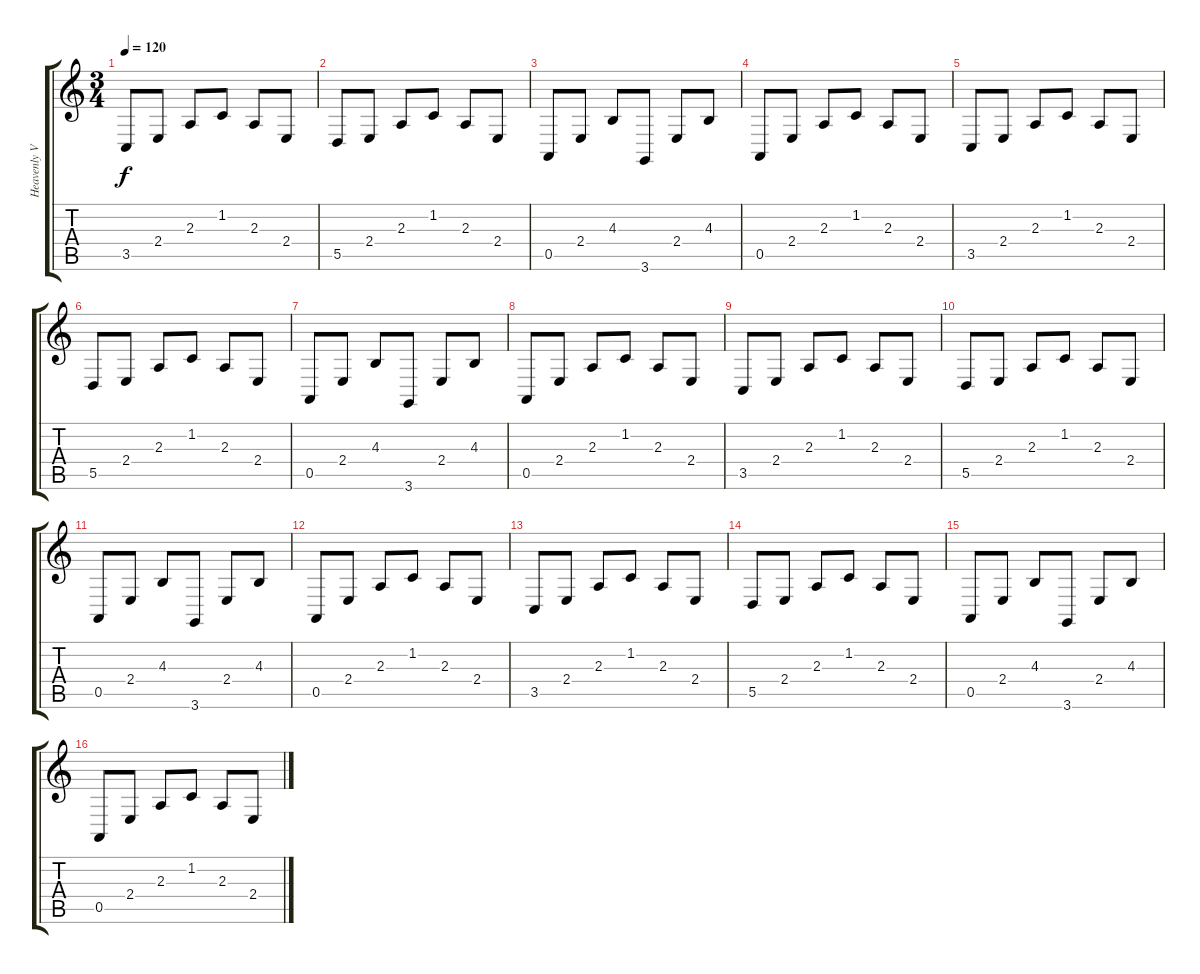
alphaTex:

\track ("Heavenly Voice" "Heavenly V") {instrument musicbox}
\staff {score tabs}
\tuning (E4 B3 G3 D3 A2 E2) {hide}
\ts (3 4)
\tempo 120
\clef g2
\ks c
3.5.8{dy f} 2.4.8 2.3.8 1.2.8 2.3.8 2.4.8 |
5.5.8 2.4.8 2.3.8 1.2.8 2.3.8 2.4.8 |
0.5.8 2.4.8 4.3.8 3.6.8 2.4.8 4.3.8 |
0.5.8 2.4.8 2.3.8 1.2.8 2.3.8 2.4.8 |
3.5.8 2.4.8 2.3.8 1.2.8 2.3.8 2.4.8 |
5.5.8 2.4.8 2.3.8 1.2.8 2.3.8 2.4.8 |
0.5.8 2.4.8 4.3.8 3.6.8 2.4.8 4.3.8 |
0.5.8 2.4.8 2.3.8 1.2.8 2.3.8 2.4.8 |
3.5.8 2.4.8 2.3.8 1.2.8 2.3.8 2.4.8 |
5.5.8 2.4.8 2.3.8 1.2.8 2.3.8 2.4.8 |
0.5.8 2.4.8 4.3.8 3.6.8 2.4.8 4.3.8 |
0.5.8 2.4.8 2.3.8 1.2.8 2.3.8 2.4.8 |
3.5.8 2.4.8 2.3.8 1.2.8 2.3.8 2.4.8 |
5.5.8 2.4.8 2.3.8 1.2.8 2.3.8 2.4.8 |
0.5.8 2.4.8 4.3.8 3.6.8 2.4.8 4.3.8 |
0.5.8 2.4.8 2.3.8 1.2.8 2.3.8 2.4.8
